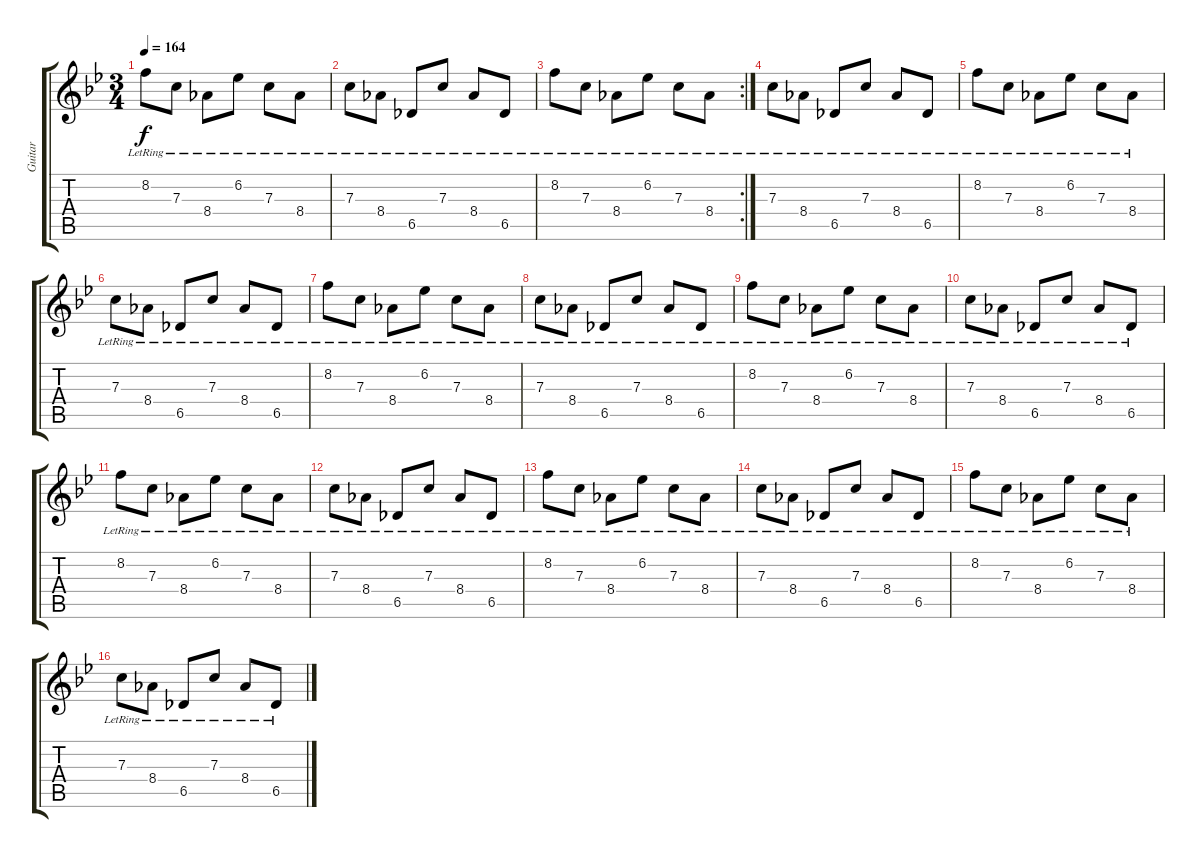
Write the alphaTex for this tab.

\track ("Guitar" "Guitar") {instrument electricguitarjazz}
\staff {score tabs}
\tuning (D4 A3 F3 C3 G2 C2) {hide}
\ts (3 4)
\tempo 164
\clef g2
\ks bb
8.2{lr}.8{dy f} 7.3{lr}.8 8.4{lr}.8 6.2{lr}.8 7.3{lr}.8 8.4{lr}.8 |
7.3{lr}.8 8.4{lr}.8 6.5{lr}.8 7.3{lr}.8 8.4{lr}.8 6.5{lr}.8 |
\rc 2
8.2{lr}.8 7.3{lr}.8 8.4{lr}.8 6.2{lr}.8 7.3{lr}.8 8.4{lr}.8 |
7.3{lr}.8 8.4{lr}.8 6.5{lr}.8 7.3{lr}.8 8.4{lr}.8 6.5{lr}.8 |
8.2{lr}.8 7.3{lr}.8 8.4{lr}.8 6.2{lr}.8 7.3{lr}.8 8.4{lr}.8 |
7.3{lr}.8 8.4{lr}.8 6.5{lr}.8 7.3{lr}.8 8.4{lr}.8 6.5{lr}.8 |
8.2{lr}.8 7.3{lr}.8 8.4{lr}.8 6.2{lr}.8 7.3{lr}.8 8.4{lr}.8 |
7.3{lr}.8 8.4{lr}.8 6.5{lr}.8 7.3{lr}.8 8.4{lr}.8 6.5{lr}.8 |
8.2{lr}.8 7.3{lr}.8 8.4{lr}.8 6.2{lr}.8 7.3{lr}.8 8.4{lr}.8 |
7.3{lr}.8 8.4{lr}.8 6.5{lr}.8 7.3{lr}.8 8.4{lr}.8 6.5{lr}.8 |
8.2{lr}.8 7.3{lr}.8 8.4{lr}.8 6.2{lr}.8 7.3{lr}.8 8.4{lr}.8 |
7.3{lr}.8 8.4{lr}.8 6.5{lr}.8 7.3{lr}.8 8.4{lr}.8 6.5{lr}.8 |
8.2{lr}.8 7.3{lr}.8 8.4{lr}.8 6.2{lr}.8 7.3{lr}.8 8.4{lr}.8 |
7.3{lr}.8 8.4{lr}.8 6.5{lr}.8 7.3{lr}.8 8.4{lr}.8 6.5{lr}.8 |
8.2{lr}.8 7.3{lr}.8 8.4{lr}.8 6.2{lr}.8 7.3{lr}.8 8.4{lr}.8 |
7.3{lr}.8 8.4{lr}.8 6.5{lr}.8 7.3{lr}.8 8.4{lr}.8 6.5{lr}.8
